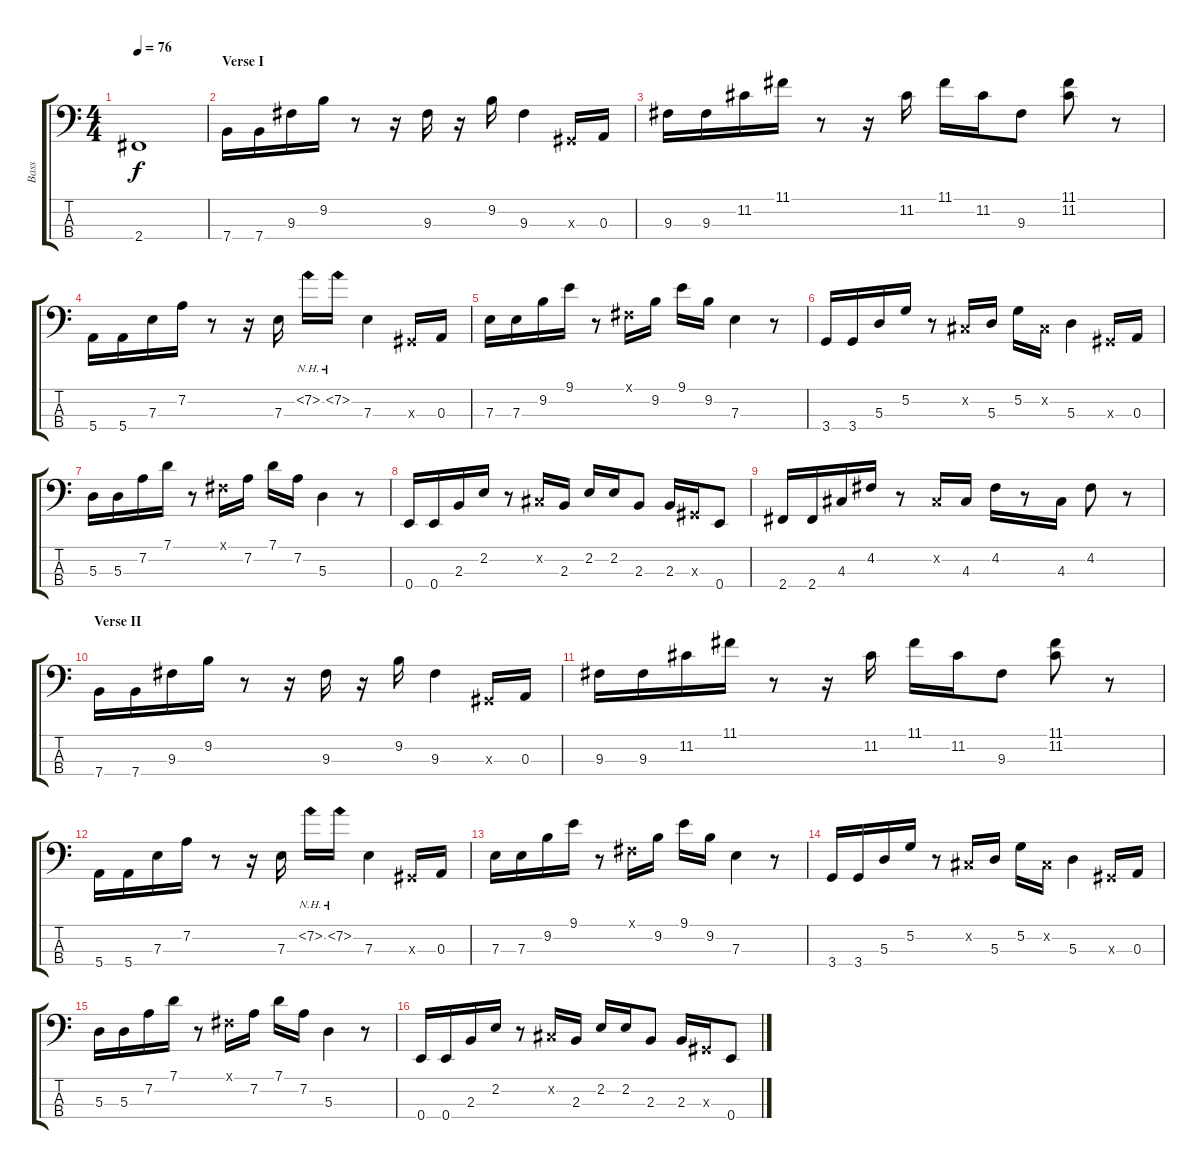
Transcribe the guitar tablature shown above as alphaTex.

\track ("Bass" "Bass") {instrument fretlessbass}
\staff {score tabs}
\tuning (G2 D2 A1 E1) {hide}
\ts (4 4)
\tempo 76
\clef f4
\ks c
2.4.1{dy f} |
\section ("" "Verse I")
7.4.16 7.4.16 9.3.16 9.2.16 r.8 r.16 9.3.16 r.16 9.2.16 9.3.4 -1.3{x}.16 0.3.16 |
9.3.16 9.3.16 11.2.16 11.1.16 r.8 r.16 11.2.16 11.1.16 11.2.16 9.3.8 (11.1 11.2).8 r.8 |
5.4.16 5.4.16 7.3.16 7.2.16 r.8 r.16 7.3.16 7.2{nh}.16 7.2{nh}.16 7.3.4 -1.3{x}.16 0.3.16 |
7.3.16 7.3.16 9.2.16 9.1.16 r.8 -1.1{x}.16 9.2.16 9.1.16 9.2.16 7.3.4 r.8 |
3.4.16 3.4.16 5.3.16 5.2.16 r.8 -1.2{x}.16 5.3.16 5.2.16 -1.2{x}.16 5.3.4 -1.3{x}.16 0.3.16 |
5.3.16 5.3.16 7.2.16 7.1.16 r.8 -1.1{x}.16 7.2.16 7.1.16 7.2.16 5.3.4 r.8 |
0.4.16 0.4.16 2.3.16 2.2.16 r.8 -1.2{x}.16 2.3.16 2.2.16 2.2.16 2.3.8 2.3.16 -1.3{x}.16 0.4.8 |
2.4.16 2.4.16 4.3.16 4.2.16 r.8 -1.2{x}.16 4.3.16 4.2.16 r.8 4.3.16 4.2.8 r.8 |
\section ("" "Verse II")
7.4.16 7.4.16 9.3.16 9.2.16 r.8 r.16 9.3.16 r.16 9.2.16 9.3.4 -1.3{x}.16 0.3.16 |
9.3.16 9.3.16 11.2.16 11.1.16 r.8 r.16 11.2.16 11.1.16 11.2.16 9.3.8 (11.1 11.2).8 r.8 |
5.4.16 5.4.16 7.3.16 7.2.16 r.8 r.16 7.3.16 7.2{nh}.16 7.2{nh}.16 7.3.4 -1.3{x}.16 0.3.16 |
7.3.16 7.3.16 9.2.16 9.1.16 r.8 -1.1{x}.16 9.2.16 9.1.16 9.2.16 7.3.4 r.8 |
3.4.16 3.4.16 5.3.16 5.2.16 r.8 -1.2{x}.16 5.3.16 5.2.16 -1.2{x}.16 5.3.4 -1.3{x}.16 0.3.16 |
5.3.16 5.3.16 7.2.16 7.1.16 r.8 -1.1{x}.16 7.2.16 7.1.16 7.2.16 5.3.4 r.8 |
0.4.16 0.4.16 2.3.16 2.2.16 r.8 -1.2{x}.16 2.3.16 2.2.16 2.2.16 2.3.8 2.3.16 -1.3{x}.16 0.4.8
